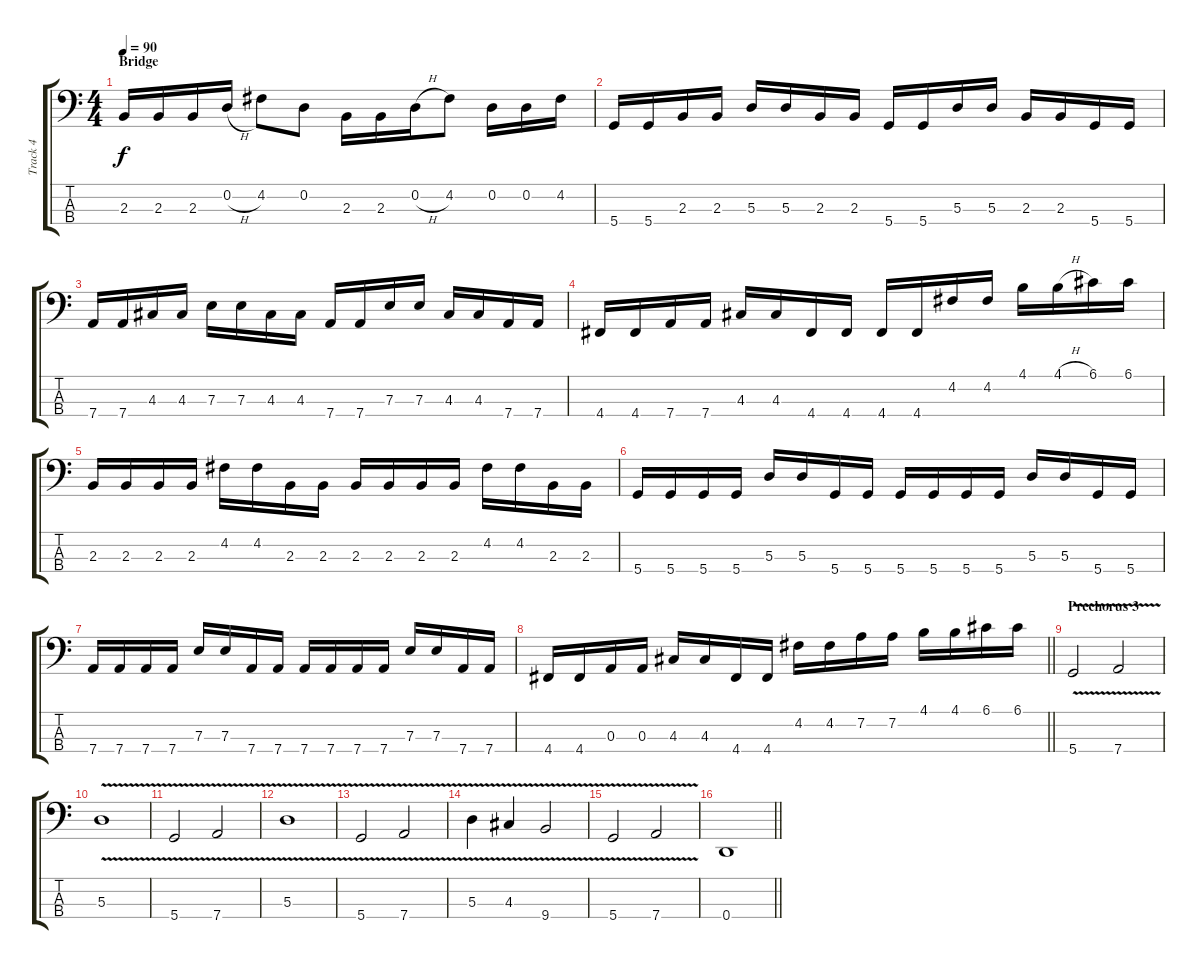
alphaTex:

\track ("Track 4" "Track 4") {instrument electricbassfinger}
\staff {score tabs}
\tuning (G2 D2 A1 D1) {hide}
\ts (4 4)
\section ("" "Bridge")
\tempo 90
\clef f4
\ks c
2.3.16{dy f} 2.3.16 2.3.16 0.2{h}.16 4.2.8 0.2.8 2.3.16 2.3.16 0.2{h}.16 4.2.8 0.2.16 0.2.16 4.2.16 |
5.4.16 5.4.16 2.3.16 2.3.16 5.3.16 5.3.16 2.3.16 2.3.16 5.4.16 5.4.16 5.3.16 5.3.16 2.3.16 2.3.16 5.4.16 5.4.16 |
7.4.16 7.4.16 4.3.16 4.3.16 7.3.16 7.3.16 4.3.16 4.3.16 7.4.16 7.4.16 7.3.16 7.3.16 4.3.16 4.3.16 7.4.16 7.4.16 |
4.4.16 4.4.16 7.4.16 7.4.16 4.3.16 4.3.16 4.4.16 4.4.16 4.4.16 4.4.16 4.2.16 4.2.16 4.1.16 4.1{h}.16 6.1.16 6.1.16 |
2.3.16 2.3.16 2.3.16 2.3.16 4.2.16 4.2.16 2.3.16 2.3.16 2.3.16 2.3.16 2.3.16 2.3.16 4.2.16 4.2.16 2.3.16 2.3.16 |
5.4.16 5.4.16 5.4.16 5.4.16 5.3.16 5.3.16 5.4.16 5.4.16 5.4.16 5.4.16 5.4.16 5.4.16 5.3.16 5.3.16 5.4.16 5.4.16 |
7.4.16 7.4.16 7.4.16 7.4.16 7.3.16 7.3.16 7.4.16 7.4.16 7.4.16 7.4.16 7.4.16 7.4.16 7.3.16 7.3.16 7.4.16 7.4.16 |
\barLineRight lightlight
4.4.16 4.4.16 0.3.16 0.3.16 4.3.16 4.3.16 4.4.16 4.4.16 4.2.16 4.2.16 7.2.16 7.2.16 4.1.16 4.1.16 6.1.16 6.1.16 |
\section ("" "Prechorus 3")
5.4{v}.2 7.4{v}.2 |
5.3{v}.1 |
5.4{v}.2 7.4{v}.2 |
5.3{v}.1 |
5.4{v}.2 7.4{v}.2 |
5.3{v}.4 4.3{v}.4 9.4{v}.2 |
5.4{v}.2 7.4{v}.2 |
\barLineRight lightlight
0.4.1
